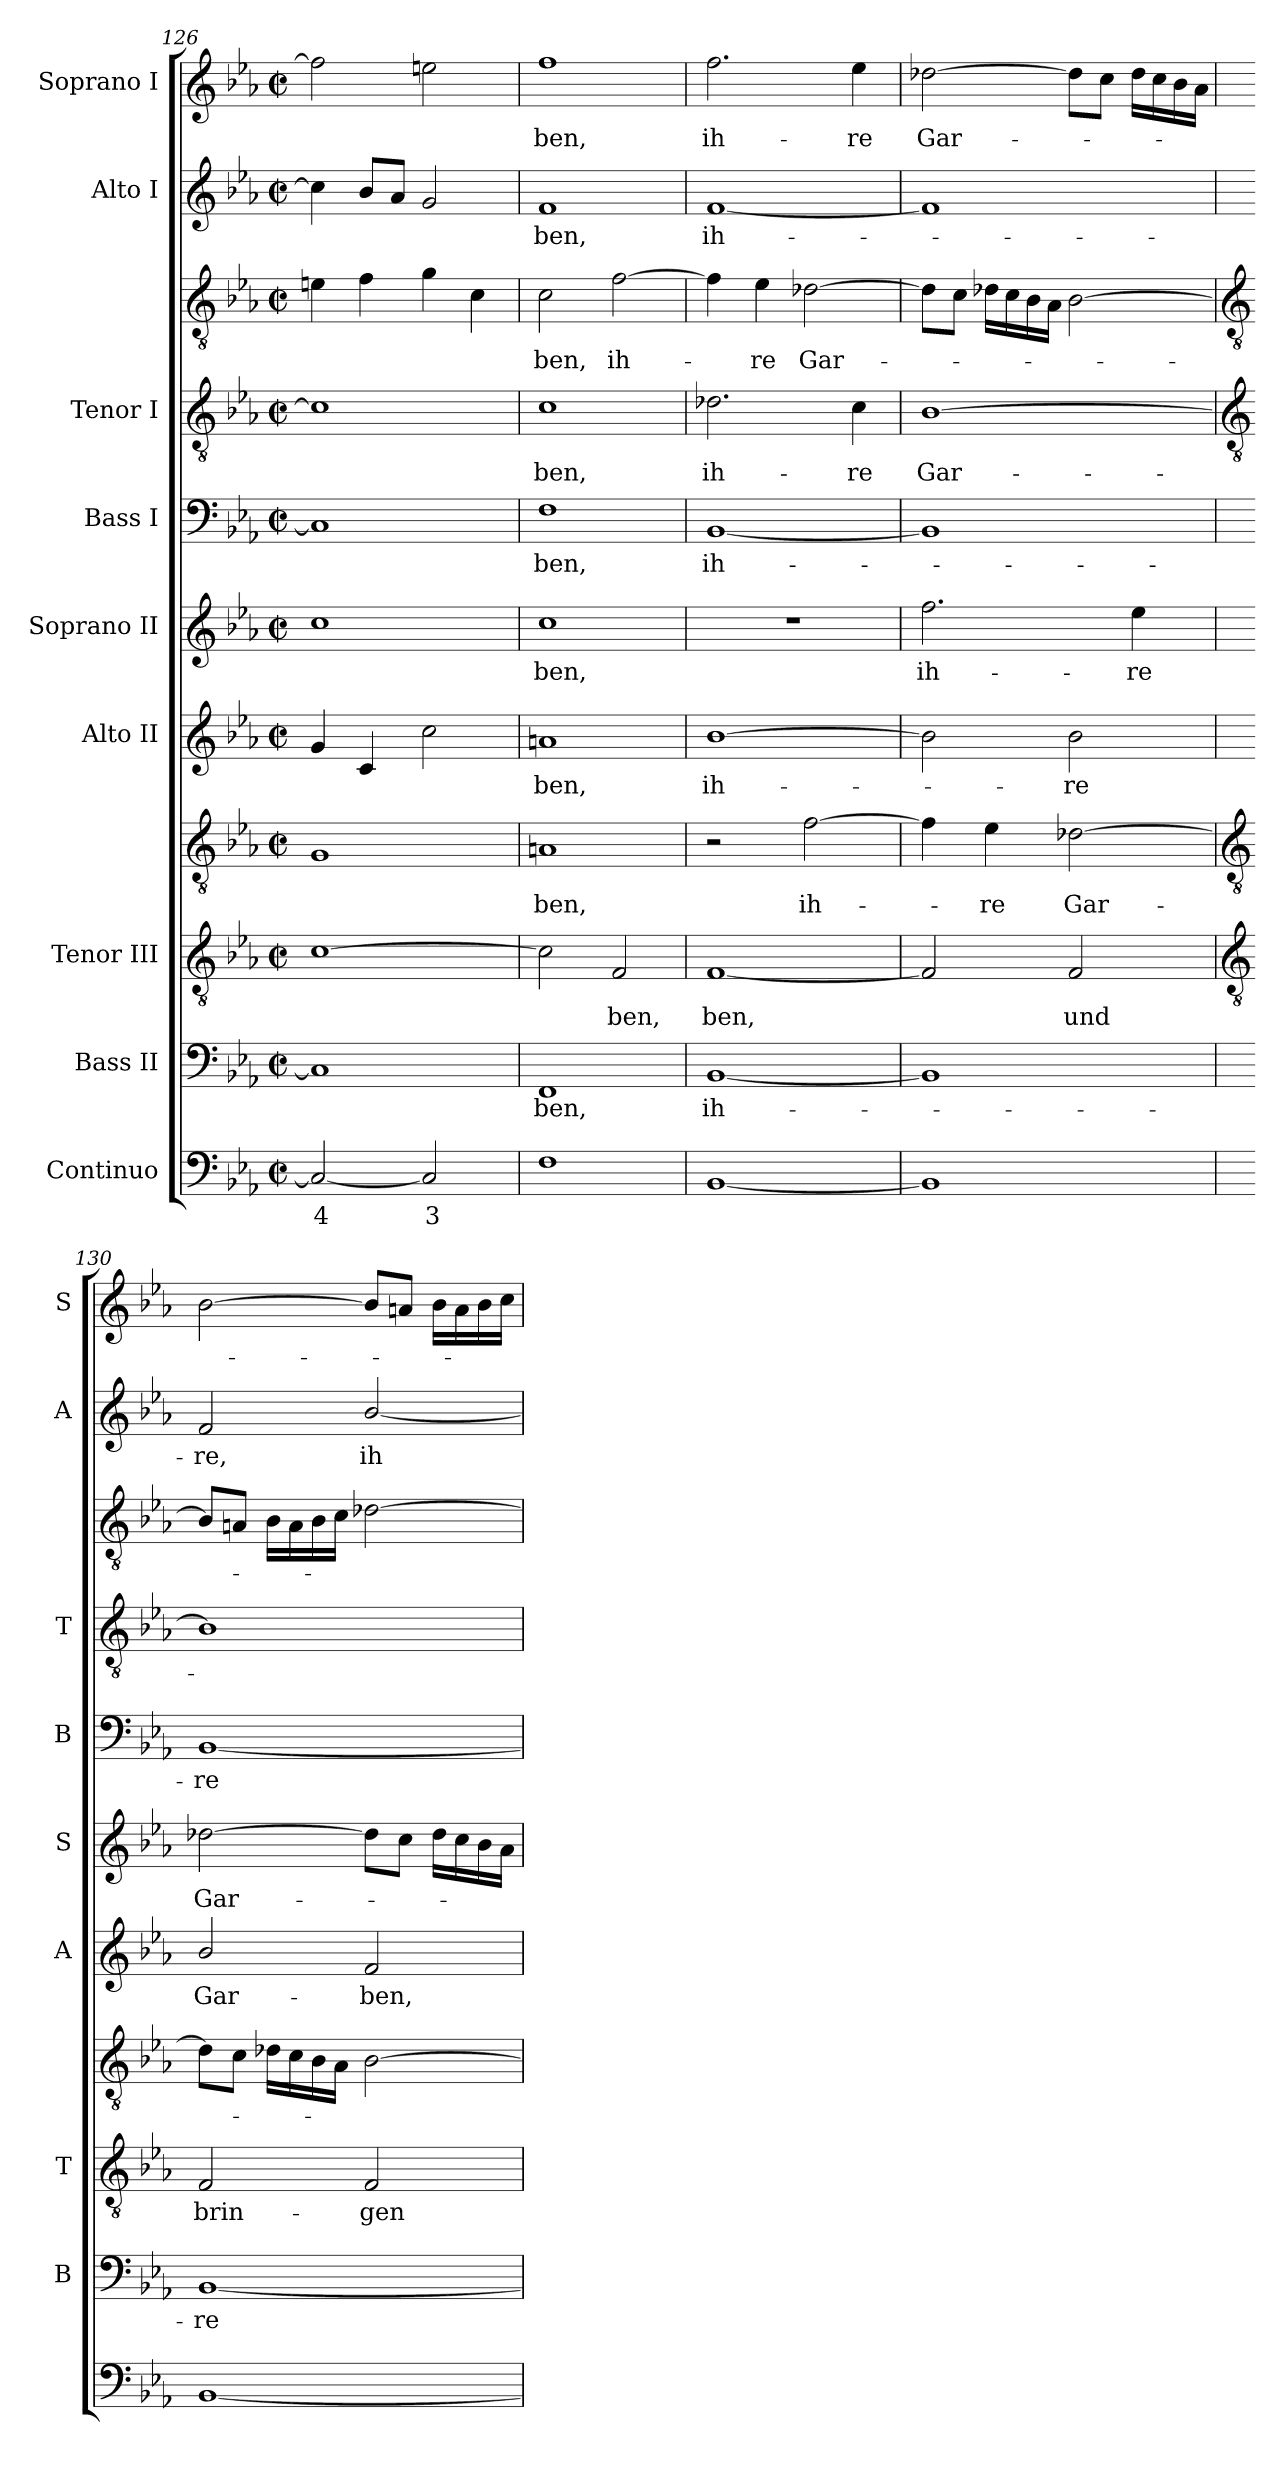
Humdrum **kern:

**kern	**text	**kern	**text	**kern	**text	**kern	**text	**kern	**text	**kern	**text	**kern	**text	**kern	**text	**kern	**text	**kern	**text	**kern	**text
*part9	*part9	*part8	*part8	*part7	*part7	*part7	*part7	*part6	*part6	*part5	*part5	*part4	*part4	*part3	*part3	*part3	*part3	*part2	*part2	*part1	*part1
*staff11	*staff11	*staff10	*staff10	*staff9	*staff9	*staff8	*staff8	*staff7	*staff7	*staff6	*staff6	*staff5	*staff5	*staff4	*staff4	*staff3	*staff3	*staff2	*staff2	*staff1	*staff1
*I"Continuo	*	*I"Bass II	*	*I"Tenor III	*	*	*	*I"Alto II	*	*I"Soprano II	*	*I"Bass I	*	*I"Tenor I	*	*	*	*I"Alto I	*	*I"Soprano I	*
*	*	*I'B	*	*I'T	*	*	*	*I'A	*	*I'S	*	*I'B	*	*I'T	*	*	*	*I'A	*	*I'S	*
*clefF4	*	*clefF4	*	*clefGv2	*	*clefGv2	*	*clefG2	*	*clefG2	*	*clefF4	*	*clefGv2	*	*clefGv2	*	*clefG2	*	*clefG2	*
*k[b-e-a-]	*	*k[b-e-a-]	*	*k[b-e-a-]	*	*k[b-e-a-]	*	*k[b-e-a-]	*	*k[b-e-a-]	*	*k[b-e-a-]	*	*k[b-e-a-]	*	*k[b-e-a-]	*	*k[b-e-a-]	*	*k[b-e-a-]	*
*E-:	*	*E-:	*	*E-:	*	*E-:	*	*E-:	*	*E-:	*	*E-:	*	*E-:	*	*E-:	*	*E-:	*	*E-:	*
*M2/2	*	*M2/2	*	*M2/2	*	*M2/2	*	*M2/2	*	*M2/2	*	*M2/2	*	*M2/2	*	*M2/2	*	*M2/2	*	*M2/2	*
*met(c|)	*	*met(c|)	*	*met(c|)	*	*met(c|)	*	*met(c|)	*	*met(c|)	*	*met(c|)	*	*met(c|)	*	*met(c|)	*	*met(c|)	*	*met(c|)	*
=126	=126	=126	=126	=126	=126	=126	=126	=126	=126	=126	=126	=126	=126	=126	=126	=126	=126	=126	=126	=126	=126
!	!LO:LY:b	!	!	!	!	!	!	!	!	!	!	!	!	!	!	!	!	!	!	!	!
2C_	4	1C]	.	[1c	.	1G	.	4g	.	1cc	.	1C]	.	1c]	.	4en	.	4cc]	.	2ff]	.
.	.	.	.	.	.	.	.	4c	.	.	.	.	.	.	.	4f	.	8b-L	.	.	.
.	.	.	.	.	.	.	.	.	.	.	.	.	.	.	.	.	.	8a-J	.	.	.
!	!LO:LY:b	!	!	!	!	!	!	!	!	!	!	!	!	!	!	!	!	!	!	!	!
2C]	3	.	.	.	.	.	.	2cc	.	.	.	.	.	.	.	4g	.	2g	.	2een	.
.	.	.	.	.	.	.	.	.	.	.	.	.	.	.	.	4c	.	.	.	.	.
=127	=127	=127	=127	=127	=127	=127	=127	=127	=127	=127	=127	=127	=127	=127	=127	=127	=127	=127	=127	=127	=127
!	!	!	!LO:LY:b	!	!	!	!LO:LY:b	!	!LO:LY:b	!	!LO:LY:b	!	!LO:LY:b	!	!LO:LY:b	!	!LO:LY:b	!	!LO:LY:b	!	!LO:LY:b
1F	.	1FF	ben,	2c]	.	1An	ben,	1an	ben,	1cc	ben,	1F	ben,	1c	ben,	2c	ben,	1f	ben,	1ff	ben,
!	!	!	!	!	!LO:LY:b	!	!	!	!	!	!	!	!	!	!	!	!LO:LY:b	!	!	!	!
.	.	.	.	2F	ben,	.	.	.	.	.	.	.	.	.	.	[2f	ih-	.	.	.	.
=128	=128	=128	=128	=128	=128	=128	=128	=128	=128	=128	=128	=128	=128	=128	=128	=128	=128	=128	=128	=128	=128
!	!	!	!LO:LY:b	!	!LO:LY:b	!	!	!	!LO:LY:b	!	!	!	!LO:LY:b	!	!LO:LY:b	!	!	!	!LO:LY:b	!	!LO:LY:b
[1BB-	.	[1BB-	ih-	[1F	ben,	2r	.	[1b-	ih-	1r	.	[1BB-	ih-	2.d-X	ih-	4f]	.	[1f	ih-	2.ff	ih-
!	!	!	!	!	!	!	!	!	!	!	!	!	!	!	!	!	!LO:LY:b	!	!	!	!
.	.	.	.	.	.	.	.	.	.	.	.	.	.	.	.	4e-	re	.	.	.	.
!	!	!	!	!	!	!	!LO:LY:b	!	!	!	!	!	!	!	!	!	!LO:LY:b	!	!	!	!
.	.	.	.	.	.	[2f	ih-	.	.	.	.	.	.	.	.	[2d-X	Gar-	.	.	.	.
!	!	!	!	!	!	!	!	!	!	!	!	!	!	!	!LO:LY:b	!	!	!	!	!	!LO:LY:b
.	.	.	.	.	.	.	.	.	.	.	.	.	.	4c	-re	.	.	.	.	4ee-	-re
=129	=129	=129	=129	=129	=129	=129	=129	=129	=129	=129	=129	=129	=129	=129	=129	=129	=129	=129	=129	=129	=129
!	!	!	!	!	!	!	!	!	!	!	!LO:LY:b	!	!	!	!LO:LY:b	!	!	!	!	!	!LO:LY:b
1BB-]	.	1BB-]	.	2F]	.	4f]	.	2b-]	.	2.ff	ih-	1BB-]	.	[1B-	Gar-	8d-L]	.	1f]	.	[2dd-X	Gar-
.	.	.	.	.	.	.	.	.	.	.	.	.	.	.	.	8cJ	.	.	.	.	.
!	!	!	!	!	!	!	!LO:LY:b	!	!	!	!	!	!	!	!	!	!	!	!	!	!
.	.	.	.	.	.	4e-	re	.	.	.	.	.	.	.	.	16d-LL	.	.	.	.	.
.	.	.	.	.	.	.	.	.	.	.	.	.	.	.	.	16c	.	.	.	.	.
.	.	.	.	.	.	.	.	.	.	.	.	.	.	.	.	16B-	.	.	.	.	.
.	.	.	.	.	.	.	.	.	.	.	.	.	.	.	.	16A-JJ	.	.	.	.	.
!	!	!	!	!	!LO:LY:b	!	!LO:LY:b	!	!LO:LY:b	!	!	!	!	!	!	!	!	!	!	!	!
.	.	.	.	2F	und	[2d-X	Gar-	2b-	re	.	.	.	.	.	.	[2B-	.	.	.	8dd-L]	.
.	.	.	.	.	.	.	.	.	.	.	.	.	.	.	.	.	.	.	.	8ccJ	.
!	!	!	!	!	!	!	!	!	!	!	!LO:LY:b	!	!	!	!	!	!	!	!	!	!
.	.	.	.	.	.	.	.	.	.	4ee-	-re	.	.	.	.	.	.	.	.	16dd-LL	.
.	.	.	.	.	.	.	.	.	.	.	.	.	.	.	.	.	.	.	.	16cc	.
.	.	.	.	.	.	.	.	.	.	.	.	.	.	.	.	.	.	.	.	16b-	.
.	.	.	.	.	.	.	.	.	.	.	.	.	.	.	.	.	.	.	.	16a-JJ	.
!!LO:LB:g=z
=130	=130	=130	=130	=130	=130	=130	=130	=130	=130	=130	=130	=130	=130	=130	=130	=130	=130	=130	=130	=130	=130
*	*	*	*	*clefGv2	*	*clefGv2	*	*	*	*	*	*	*	*clefGv2	*	*clefGv2	*	*	*	*	*
!	!	!	!LO:LY:b	!	!LO:LY:b	!	!	!	!LO:LY:b	!	!LO:LY:b	!	!LO:LY:b	!	!	!	!	!	!LO:LY:b	!	!
[1BB-	.	[1BB-	re	2F	brin-	8d-L]	.	2b-/	Gar-	[2dd-X	Gar-	[1BB-	re	1B-]	.	8B-L]	.	2f	re,	[2b-	.
.	.	.	.	.	.	8cJ	.	.	.	.	.	.	.	.	.	8AnJ	.	.	.	.	.
.	.	.	.	.	.	16d-LL	.	.	.	.	.	.	.	.	.	16B-LL	.	.	.	.	.
.	.	.	.	.	.	16c	.	.	.	.	.	.	.	.	.	16A	.	.	.	.	.
.	.	.	.	.	.	16B-	.	.	.	.	.	.	.	.	.	16B-	.	.	.	.	.
.	.	.	.	.	.	16A-JJ	.	.	.	.	.	.	.	.	.	16cJJ	.	.	.	.	.
!	!	!	!	!	!LO:LY:b	!	!	!	!LO:LY:b	!	!	!	!	!	!	!	!	!	!LO:LY:b	!	!
.	.	.	.	2F	-gen	[2B-	.	2f	-ben,	8dd-L]	.	.	.	.	.	[2d-X	.	[2b-/	ih-	8b-L]	.
.	.	.	.	.	.	.	.	.	.	8ccJ	.	.	.	.	.	.	.	.	.	8anJ	.
.	.	.	.	.	.	.	.	.	.	16dd-LL	.	.	.	.	.	.	.	.	.	16b-LL	.
.	.	.	.	.	.	.	.	.	.	16cc	.	.	.	.	.	.	.	.	.	16a	.
.	.	.	.	.	.	.	.	.	.	16b-	.	.	.	.	.	.	.	.	.	16b-	.
.	.	.	.	.	.	.	.	.	.	16a-JJ	.	.	.	.	.	.	.	.	.	16ccJJ	.
=	=	=	=	=	=	=	=	=	=	=	=	=	=	=	=	=	=	=	=	=	=
*-	*-	*-	*-	*-	*-	*-	*-	*-	*-	*-	*-	*-	*-	*-	*-	*-	*-	*-	*-	*-	*-
